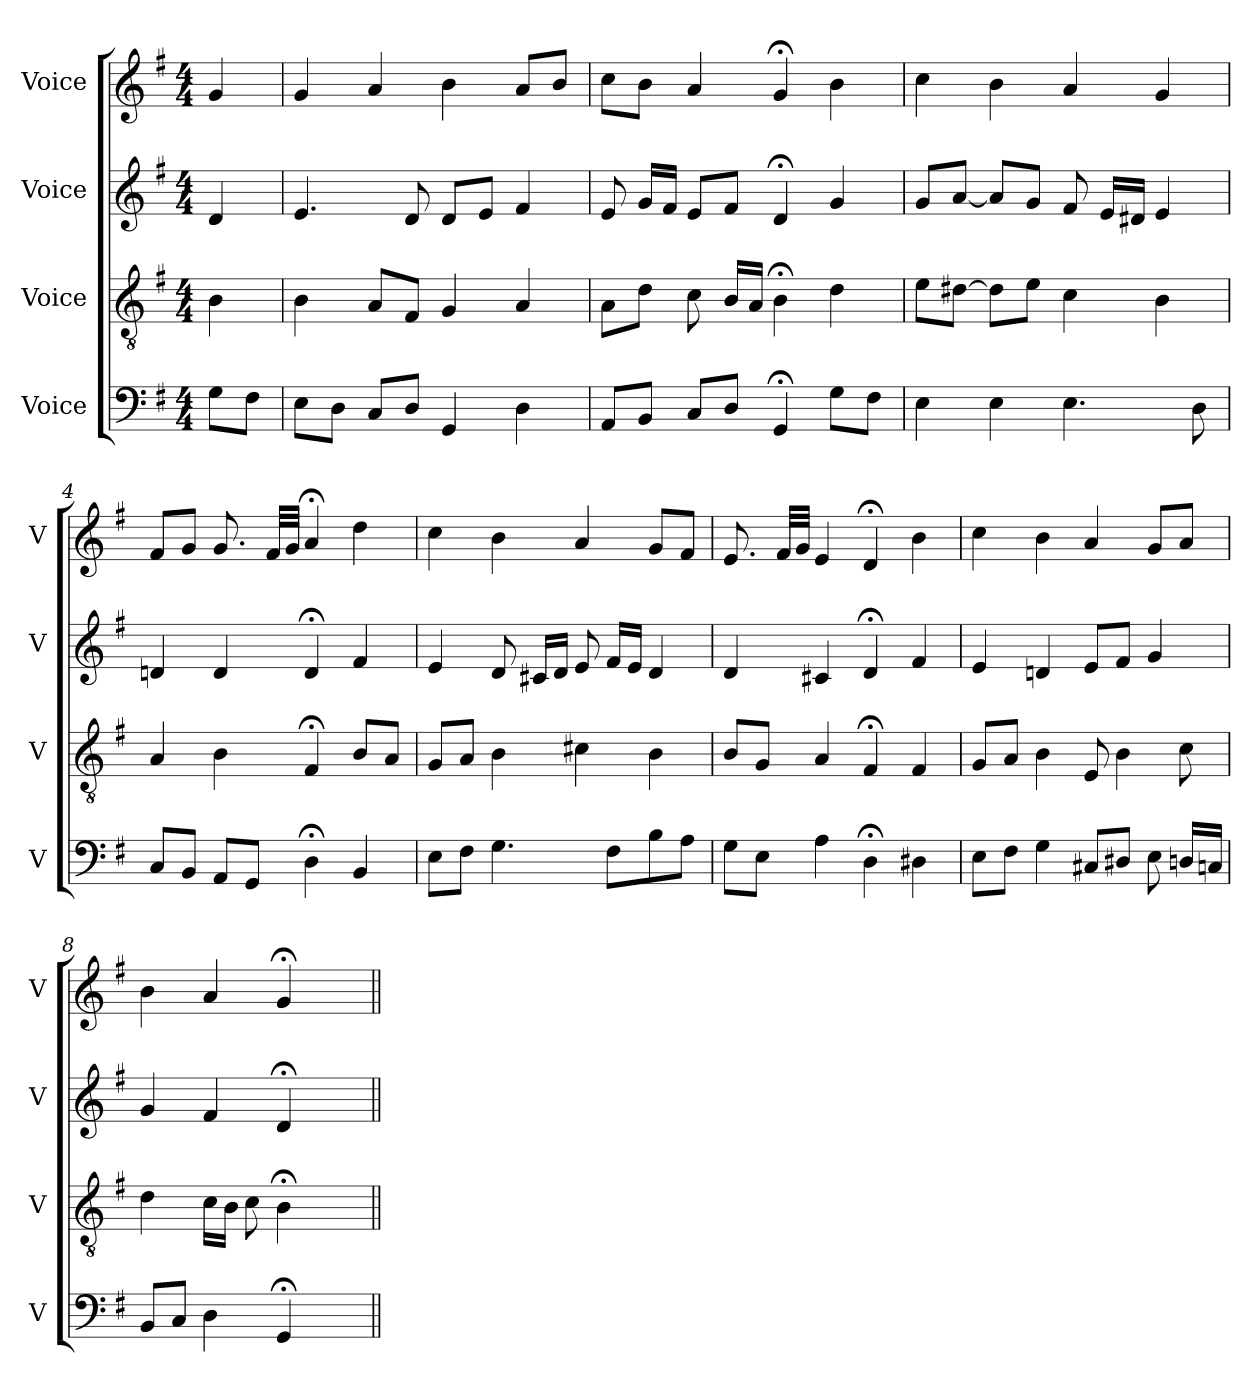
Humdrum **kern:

**kern	**kern	**kern	**kern
*part4	*part3	*part2	*part1
*staff4	*staff3	*staff2	*staff1
*I"Voice	*I"Voice	*I"Voice	*I"Voice
*I'V	*I'V	*I'V	*I'V
*clefF4	*clefGv2	*clefG2	*clefG2
*k[f#]	*k[f#]	*k[f#]	*k[f#]
*M4/4	*M4/4	*M4/4	*M4/4
*MM100	*MM100	*MM100	*MM100
=	=	=	=
8G\L	4B\	4d/	4g/
8F#\J	.	.	.
=1	=1	=1	=1
8E\L	4B\	4.e/	4g/
8D\J	.	.	.
8C/L	8A/L	.	4a/
8D/J	8F#/J	8d/	.
4GG/	4G/	8d/L	4b\
.	.	8e/J	.
4D\	4A/	4f#/	8a/L
.	.	.	8b/J
=2	=2	=2	=2
8AA/L	8A\L	8e/	8cc\L
8BB/J	8d\J	16g/LL	8b\J
.	.	16f#/JJ	.
8C/L	8c\	8e/L	4a/
8D/J	16B/LL	8f#/J	.
.	16A/JJ	.	.
4GG;/	4B;\	4d;/	4g;/
8G\L	4d\	4g/	4b\
8F#\J	.	.	.
=3	=3	=3	=3
4E\	8e\L	8g/L	4cc\
.	[8d#X\J	[8a/J	.
4E\	8d#\L]	8a/L]	4b\
.	8e\J	8g/J	.
4.E\	4c\	8f#/	4a/
.	.	16e/LL	.
.	.	16d#X/JJ	.
.	4B\	4e/	4g/
8D\	.	.	.
!!LO:LB:g=z
=4	=4	=4	=4
8C/L	4A/	4dn/	8f#/L
8BB/J	.	.	8g/J
8AA/L	4B\	4d/	8.g/
8GG/J	.	.	.
.	.	.	32f#/LLL
.	.	.	32g/JJJ
4D;\	4F#;/	4d;/	4a;/
4BB/	8B/L	4f#/	4dd\
.	8A/J	.	.
=5	=5	=5	=5
8E\L	8G/L	4e/	4cc\
8F#\J	8A/J	.	.
4.G\	4B\	8d/	4b\
.	.	16c#X/LL	.
.	.	16d/JJ	.
.	4c#X\	8e/	4a/
8F#\L	.	16f#/LL	.
.	.	16e/JJ	.
8B\	4B\	4d/	8g/L
8A\J	.	.	8f#/J
=6	=6	=6	=6
8G\L	8B/L	4d/	8.e/
8E\J	8G/J	.	.
.	.	.	32f#/LLL
.	.	.	32g/JJJ
4A\	4A/	4c#X/	4e/
4D;\	4F#;/	4d;/	4d;/
4D#X\	4F#/	4f#/	4b\
=7	=7	=7	=7
8E\L	8G/L	4e/	4cc\
8F#\J	8A/J	.	.
4G\	4B\	4dn/	4b\
8C#X/L	8E/	8e/L	4a/
8D#X/J	4B\	8f#/J	.
8E\	.	4g/	8g/L
16Dn/LL	8c\	.	8a/J
16Cn/JJ	.	.	.
!!LO:LB:g=z
=8	=8	=8	=8
8BB/L	4d\	4g/	4b\
8C/J	.	.	.
4D\	16c\LL	4f#/	4a/
.	16B\JJ	.	.
.	8c\	.	.
4GG;/	4B;\	4d;/	4g;/
4ryy	4ryy	4ryy	4ryy
=||	=||	=||	=||
*-	*-	*-	*-
